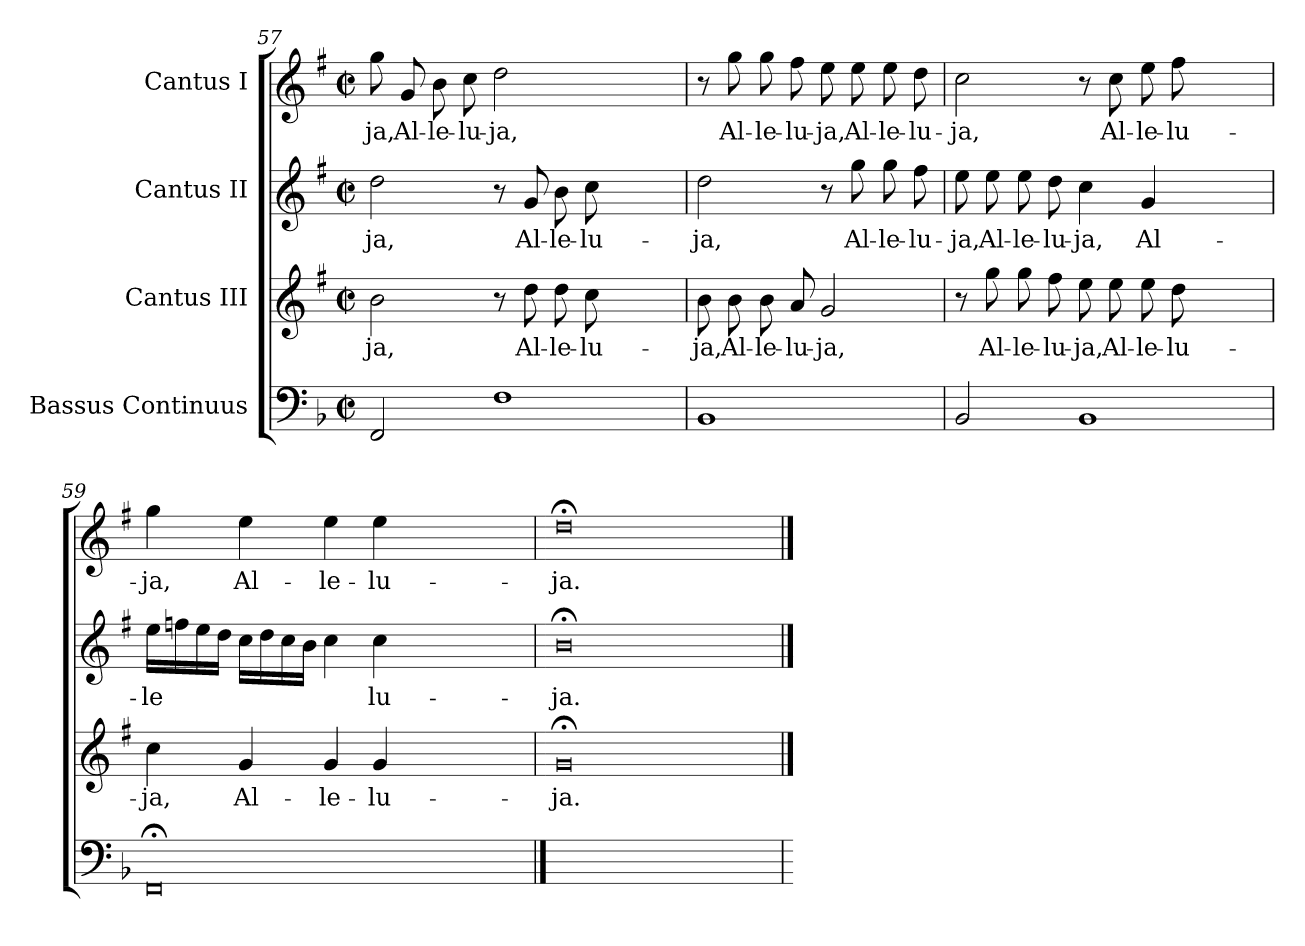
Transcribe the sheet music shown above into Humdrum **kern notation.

**kern	**kern	**text	**kern	**text	**kern	**text
*part4	*part3	*part3	*part2	*part2	*part1	*part1
*staff4	*staff3	*staff3	*staff2	*staff2	*staff1	*staff1
*I"Bassus Continuus	*I"Cantus III	*	*I"Cantus II	*	*I"Cantus I	*
!!LO:LB:g=z
*clefF4	*clefG2	*	*clefG2	*	*clefG2	*
*	*ITrd1c2	*	*ITrd1c2	*	*ITrd1c2	*
*k[b-]	*k[b-]	*	*k[b-]	*	*k[b-]	*
*F:	*F:	*	*F:	*	*F:	*
*M2/2	*M2/2	*	*M2/2	*	*M2/2	*
*met(c|)	*met(c|)	*	*met(c|)	*	*met(c|)	*
=57	=57	=57	=57	=57	=57	=57
!	!	!LO:LY:b	!	!LO:LY:b	!	!LO:LY:b
2FF	2a	-ja,	2cc	-ja,	8ff	-ja,
!	!	!	!	!	!	!LO:LY:b
.	.	.	.	.	8f	Al-
!	!	!	!	!	!	!LO:LY:b
.	.	.	.	.	8a	-le-
!	!	!	!	!	!	!LO:LY:b
.	.	.	.	.	8b-	-lu-
!	!	!	!	!	!	!LO:LY:b
1F	8r	.	8r	.	2cc	-ja,
!	!	!LO:LY:b	!	!LO:LY:b	!	!
.	8cc	Al-	8f	Al-	.	.
!	!	!LO:LY:b	!	!LO:LY:b	!	!
.	8cc	-le-	8a	-le-	.	.
!	!	!LO:LY:b	!	!LO:LY:b	!	!
.	8b-	-lu-	8b-	-lu-	.	.
.	2ryy	.	2ryy	.	2ryy	.
=57A	=57A	=57A	=57A	=57A	=57A	=57A
!	!	!LO:LY:b	!	!LO:LY:b	!	!
1BB-	8a	-ja,	2cc	-ja,	8r	.
!	!	!LO:LY:b	!	!	!	!LO:LY:b
.	8a	Al-	.	.	8ff	Al-
!	!	!LO:LY:b	!	!	!	!LO:LY:b
.	8a	-le-	.	.	8ff	-le-
!	!	!LO:LY:b	!	!	!	!LO:LY:b
.	8g	-lu-	.	.	8ee	-lu-
!	!	!LO:LY:b	!	!	!	!LO:LY:b
.	2f	-ja,	8r	.	8dd	-ja,
!	!	!	!	!LO:LY:b	!	!LO:LY:b
.	.	.	8ff	Al-	8dd	Al-
!	!	!	!	!LO:LY:b	!	!LO:LY:b
.	.	.	8ff	-le-	8dd	-le-
!	!	!	!	!LO:LY:b	!	!LO:LY:b
.	.	.	8ee	-lu-	8cc	-lu-
=58A	=58A	=58A	=58A	=58A	=58A	=58A
!	!	!	!	!LO:LY:b	!	!LO:LY:b
2BB-	8r	.	8dd	-ja,	2b-	-ja,
!	!	!LO:LY:b	!	!LO:LY:b	!	!
.	8ff	Al-	8dd	Al-	.	.
!	!	!LO:LY:b	!	!LO:LY:b	!	!
.	8ff	-le-	8dd	-le-	.	.
!	!	!LO:LY:b	!	!LO:LY:b	!	!
.	8ee	-lu-	8cc	-lu-	.	.
!	!	!LO:LY:b	!	!LO:LY:b	!	!
1BB-	8dd	-ja,	4b-	-ja,	8r	.
!	!	!LO:LY:b	!	!	!	!LO:LY:b
.	8dd	Al-	.	.	8b-	Al-
!	!	!LO:LY:b	!	!LO:LY:b	!	!LO:LY:b
.	8dd	-le-	4f	Al-	8dd	-le-
!	!	!LO:LY:b	!	!	!	!LO:LY:b
.	8cc	-lu-	.	.	8ee	-lu-
.	2ryy	.	2ryy	.	2ryy	.
=59A	=59A	=59A	=59A	=59A	=59A	=59A
!	!	!LO:LY:b	!	!LO:LY:b	!	!LO:LY:b
0FF;<	4b-	-ja,	16ddLL	-le	4ff	-ja,
.	.	.	16ee-X	.	.	.
.	.	.	16dd	.	.	.
.	.	.	16ccJJ	.	.	.
!	!	!LO:LY:b	!	!	!	!LO:LY:b
.	4f	Al-	16b-LL	.	4dd	Al-
.	.	.	16cc	.	.	.
.	.	.	16b-	.	.	.
.	.	.	16aJJ	.	.	.
!	!	!LO:LY:b	!	!	!	!LO:LY:b
.	4f	-le-	4b-	.	4dd	-le-
!	!	!LO:LY:b	!	!LO:LY:b	!	!LO:LY:b
.	4f	-lu-	4b-	lu-	4dd	-lu-
.	1ryy	.	1ryy	.	1ryy	.
==60	=60	=60	=60	=60	=60	=60
!	!	!LO:LY:b	!	!LO:LY:b	!	!LO:LY:b
1ryy	0f;<	-ja.	0a;<	-ja.	0cc;<	-ja.
1ryy	.	.	.	.	.	.
=	==	==	==	==	==	==
*-	*-	*-	*-	*-	*-	*-
